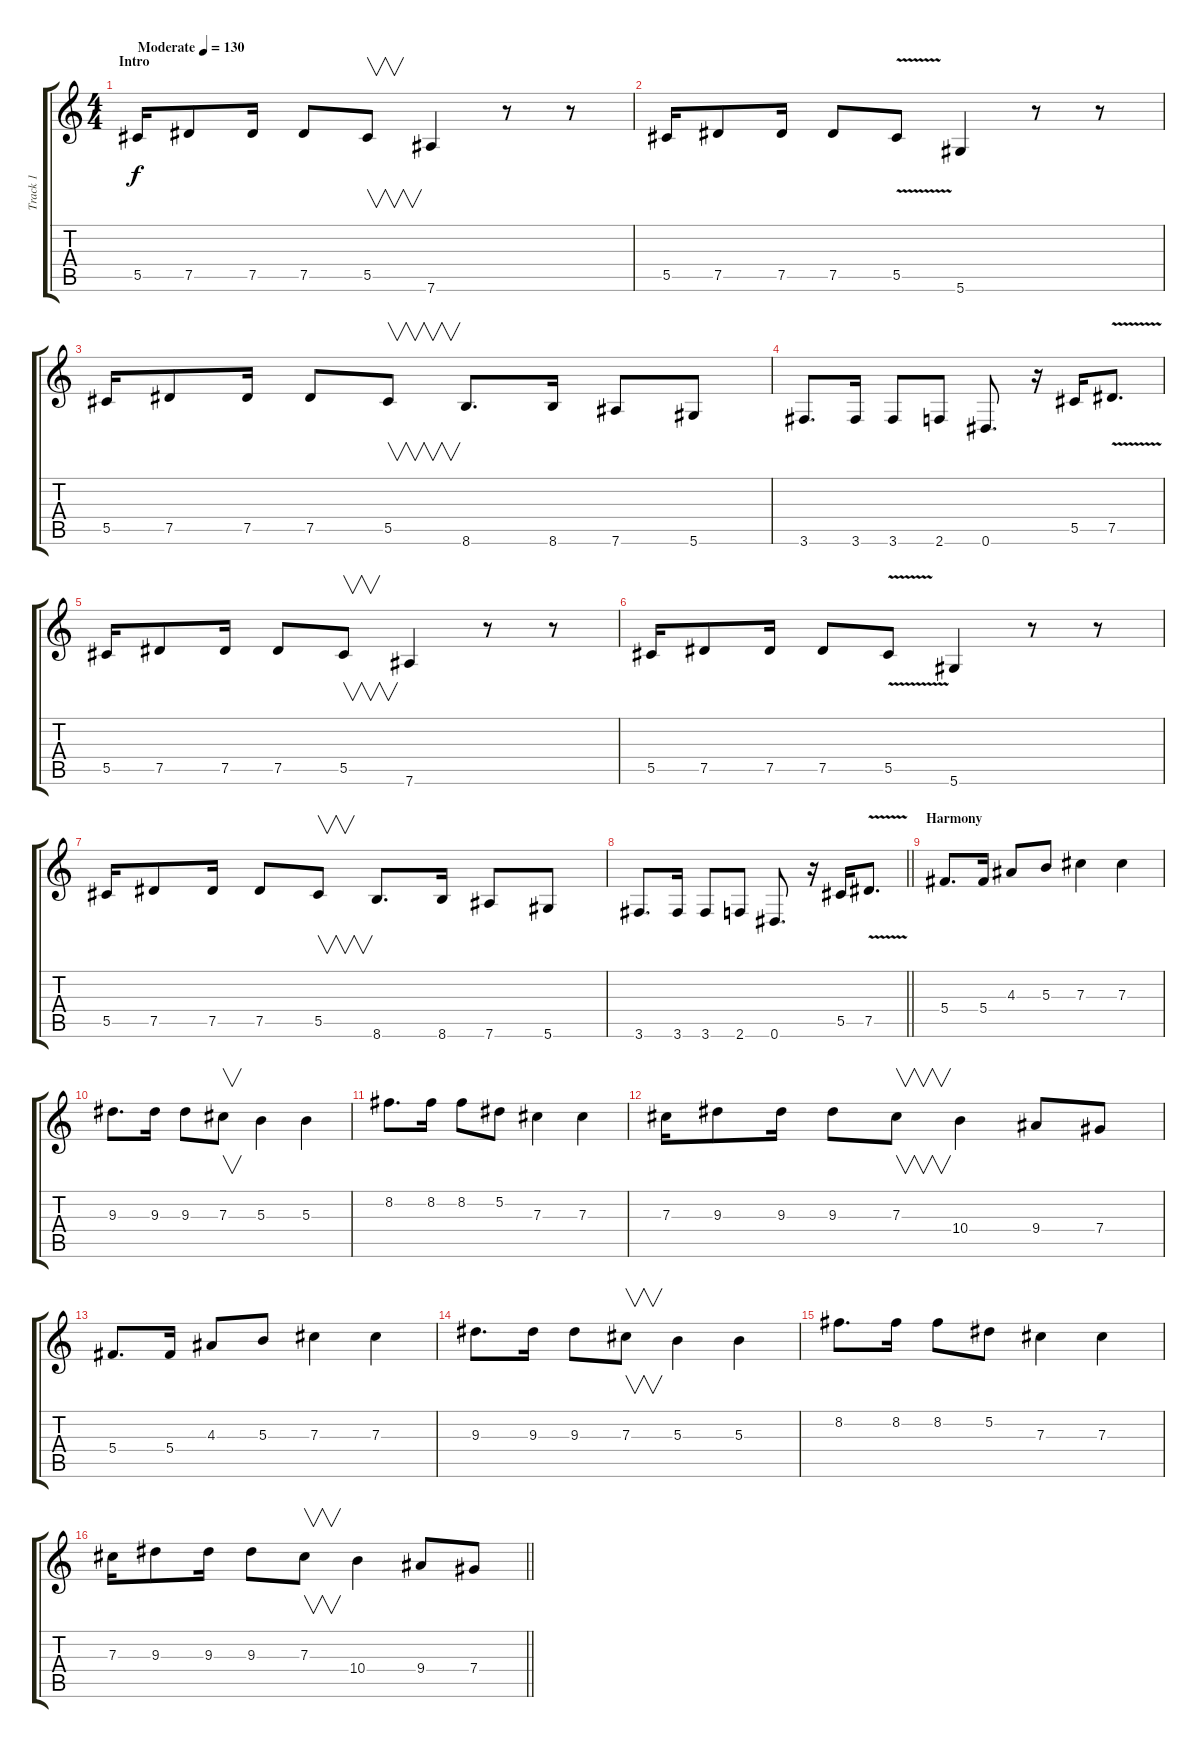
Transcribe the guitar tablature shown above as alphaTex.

\track ("Track 1" "Track 1") {instrument distortionguitar}
\staff {score tabs}
\tuning (Eb4 Bb3 Gb3 Db3 Ab2 Eb2) {hide}
\ts (4 4)
\section ("" "Intro")
\tempo (130 "Moderate")
\clef g2
\ks c
5.5.16{dy f instrument distortionguitar} 7.5.8 7.5.16 7.5.8 5.5.8{v} 7.6.4 r.8 r.8 |
5.5.16 7.5.8 7.5.16 7.5.8 5.5{v}.8 5.6.4 r.8 r.8 |
5.5.16 7.5.8 7.5.16 7.5.8 5.5.8{v} 8.6.8{d} 8.6.16 7.6.8 5.6.8 |
3.6.8{d} 3.6.16 3.6.8 2.6.8 0.6.8{d} r.16 5.5.16 7.5{v}.8{d} |
5.5.16 7.5.8 7.5.16 7.5.8 5.5.8{v} 7.6.4 r.8 r.8 |
5.5.16 7.5.8 7.5.16 7.5.8 5.5{v}.8 5.6.4 r.8 r.8 |
5.5.16 7.5.8 7.5.16 7.5.8 5.5.8{v} 8.6.8{d} 8.6.16 7.6.8 5.6.8 |
\barLineRight lightlight
3.6.8{d} 3.6.16 3.6.8 2.6.8 0.6.8{d} r.16 5.5.16 7.5{v}.8{d} |
\section ("" "Harmony")
5.4.8{d} 5.4.16 4.3.8 5.3.8 7.3.4 7.3.4 |
9.3.8{d} 9.3.16 9.3.8 7.3.8{v} 5.3.4 5.3.4 |
8.2.8{d} 8.2.16 8.2.8 5.2.8 7.3.4 7.3.4 |
7.3.16 9.3.8 9.3.16 9.3.8 7.3.8{v} 10.4.4 9.4.8 7.4.8 |
5.4.8{d} 5.4.16 4.3.8 5.3.8 7.3.4 7.3.4 |
9.3.8{d} 9.3.16 9.3.8 7.3.8{v} 5.3.4 5.3.4 |
8.2.8{d} 8.2.16 8.2.8 5.2.8 7.3.4 7.3.4 |
\barLineRight lightlight
7.3.16 9.3.8 9.3.16 9.3.8 7.3.8{v} 10.4.4 9.4.8 7.4.8
